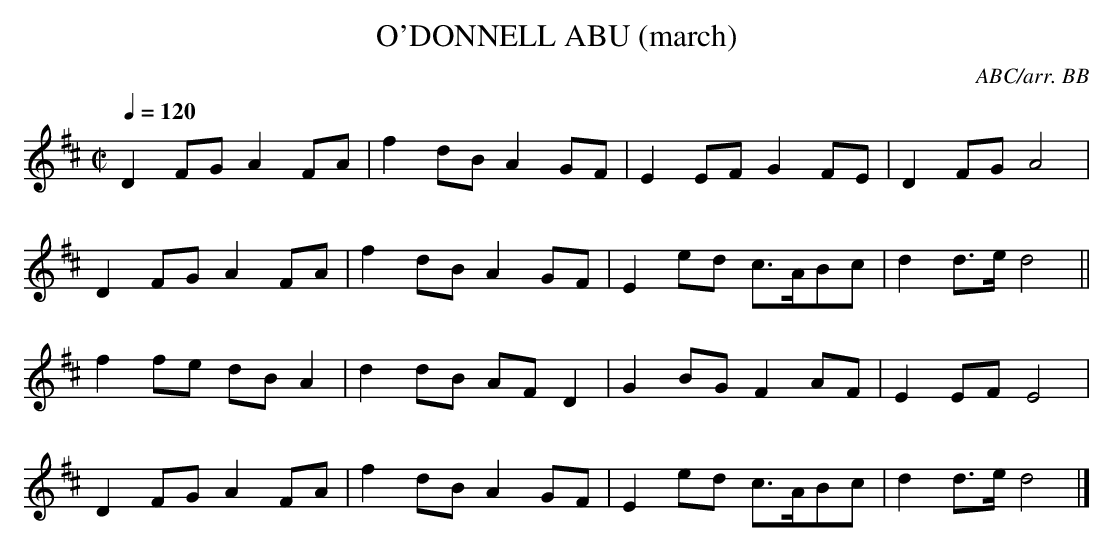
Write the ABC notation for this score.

X:1
T:O'DONNELL ABU (march)
C:ABC/arr. BB
Q:1/4=120
L:1/8
M:C|
K:D
D2FG A2FA|f2dB A2GF|E2EF G2FE|D2FG A4|
D2FG A2FA|f2dB A2GF|E2ed c>ABc|d2d>ed4||
f2fe dBA2|d2dB AFD2|G2BG F2AF|E2EF E4|
D2FG A2FA|f2dB A2GF|E2ed c>ABc|d2d>ed4|]
